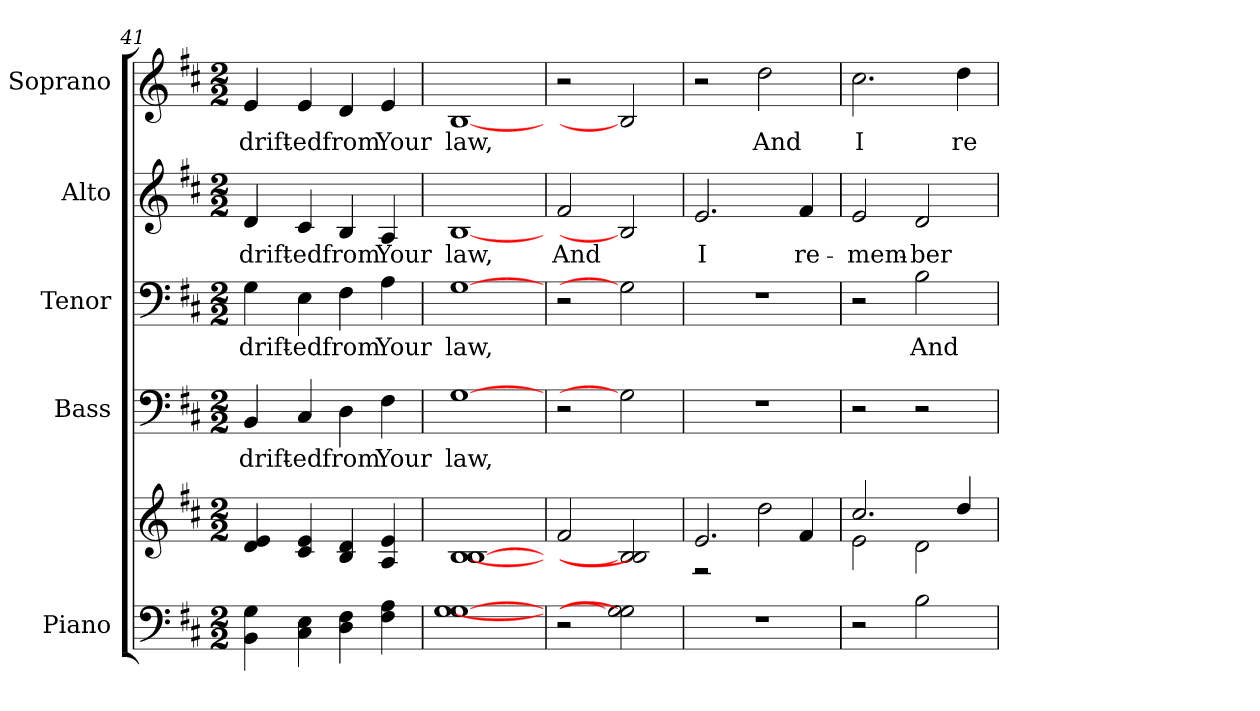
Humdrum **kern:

**kern	**kern	**kern	**text	**kern	**text	**kern	**text	**kern	**text
*part5	*part5	*part4	*part4	*part3	*part3	*part2	*part2	*part1	*part1
*staff6	*staff5	*staff4	*staff4	*staff3	*staff3	*staff2	*staff2	*staff1	*staff1
*I"Piano	*	*I"Bass	*	*I"Tenor	*	*I"Alto	*	*I"Soprano	*
*I'Pno.	*	*I'B.	*	*I'T.	*	*I'A.	*	*I'S.	*
*clefF4	*clefG2	*clefF4	*	*clefF4	*	*clefG2	*	*clefG2	*
*k[f#c#]	*k[f#c#]	*k[f#c#]	*	*k[f#c#]	*	*k[f#c#]	*	*k[f#c#]	*
*D:	*D:	*D:	*	*D:	*	*D:	*	*D:	*
*M2/2	*M2/2	*M2/2	*	*M2/2	*	*M2/2	*	*M2/2	*
=41	=41	=41	=41	=41	=41	=41	=41	=41	=41
!	!	!	!LO:LY:b:color=#000000	!	!	!	!	!	!
!	!	!	!	!	!LO:LY:b:color=#000000	!	!	!	!
!	!	!	!	!	!	!	!LO:LY:b:color=#000000	!	!
!	!	!	!	!	!	!	!	!	!LO:LY:b:color=#000000
4BBi\ 4Gi	4di/ 4ei	4BBi/	drift-	4Gi\	drift-	4di/	drift-	4ei/	drift-
!	!	!	!LO:LY:b:color=#000000	!	!	!	!	!	!
!	!	!	!	!	!LO:LY:b:color=#000000	!	!	!	!
!	!	!	!	!	!	!	!LO:LY:b:color=#000000	!	!
!	!	!	!	!	!	!	!	!	!LO:LY:b:color=#000000
4C#i\ 4Ei	4c#i/ 4ei	4C#i/	-ed	4Ei\	-ed	4c#i/	-ed	4ei/	-ed
!	!	!	!LO:LY:b:color=#000000	!	!	!	!	!	!
!	!	!	!	!	!LO:LY:b:color=#000000	!	!	!	!
!	!	!	!	!	!	!	!LO:LY:b:color=#000000	!	!
!	!	!	!	!	!	!	!	!	!LO:LY:b:color=#000000
4Di\ 4F#i	4Bi/ 4di	4Di\	from	4F#i\	from	4Bi/	from	4di/	from
!	!	!	!LO:LY:b:color=#000000	!	!	!	!	!	!
!	!	!	!	!	!LO:LY:b:color=#000000	!	!	!	!
!	!	!	!	!	!	!	!LO:LY:b:color=#000000	!	!
!	!	!	!	!	!	!	!	!	!LO:LY:b:color=#000000
4F#i\ 4Ai	4Ai/ 4ei	4F#i\	Your	4Ai\	Your	4Ai/	Your	4ei/	Your
=42	=42	=42	=42	=42	=42	=42	=42	=42	=42
!	!	!	!LO:LY:b:color=#000000	!	!	!	!	!	!
!	!	!	!	!	!LO:LY:b:color=#000000	!	!	!	!
!	!	!	!	!	!	!	!LO:LY:b:color=#000000	!	!
!	!	!	!	!	!	!	!	!	!LO:LY:b:color=#000000
[1Gi [1Gi	[1Bi [1Bi	[1Gi	law,	[1Gi	law,	[1Bi	law,	[1Bi	law,
=43	=43	=43	=43	=43	=43	=43	=43	=43	=43
!	!	!	!	!	!	!	!LO:LY:b:color=#000000	!	!
2r	2f#i/	2r	.	2r	.	2f#i/	And	2r	.
2Gi] 2Gi]	2Bi] 2Bi]	2Gi]	.	2Gi]	.	2Bi]	.	2Bi]	.
=44	=44	=44	=44	=44	=44	=44	=44	=44	=44
*	*^	*	*	*	*	*	*	*	*
!	!	!	!	!	!	!	!	!LO:LY:b:color=#000000	!	!
1r	2.ei/	2r	1r	.	1r	.	2.ei/	I	2r	.
!	!	!	!	!	!	!	!	!	!	!LO:LY:b:color=#000000
.	.	2ddi\	.	.	.	.	.	.	2ddi\	And
!	!	!	!	!	!	!	!	!LO:LY:b:color=#000000	!	!
.	4f#i/	.	.	.	.	.	4f#i/	re-	.	.
=45	=45	=45	=45	=45	=45	=45	=45	=45	=45	=45
!	!	!	!	!	!	!	!	!LO:LY:b:color=#000000	!	!
!	!	!	!	!	!	!	!	!	!	!LO:LY:b:color=#000000
2r	2.cc#i/	2ei\	2r	.	2r	.	2ei/	-mem-	2.cc#i\	I
!	!	!	!	!	!	!LO:LY:b:color=#000000	!	!	!	!
!	!	!	!	!	!	!	!	!LO:LY:b:color=#000000	!	!
2Bi\	.	2di\	2r	.	2Bi\	And	2di/	-ber	.	.
!	!	!	!	!	!	!	!	!	!	!LO:LY:b:color=#000000
.	4ddi/	.	.	.	.	.	.	.	4ddi\	re-
*	*v	*v	*	*	*	*	*	*	*	*
=	=	=	=	=	=	=	=	=	=
*-	*-	*-	*-	*-	*-	*-	*-	*-	*-
